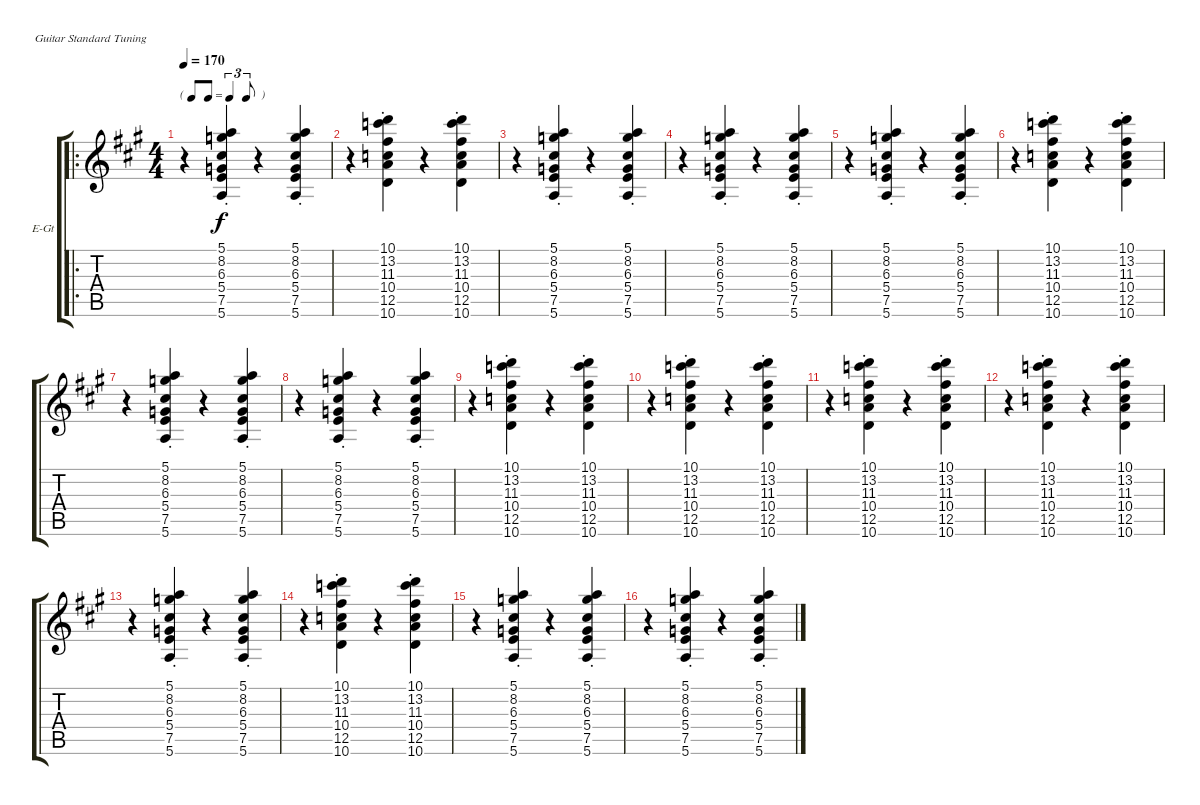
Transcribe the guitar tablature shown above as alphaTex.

\bracketExtendMode groupsimilarinstruments
\firstSystemTrackNameOrientation horizontal
\otherSystemsTrackNameOrientation horizontal
\track ("Lennon" "E-Gt") {instrument electricguitarjazz}
\staff {score tabs}
\tuning (E4 B3 G3 D3 A2 E2)
\ro
\ts (4 4)
\tf triplet8th
\tempo 170
\clef g2
\ks a
r.4{dy f} (5.1{st} 8.2{st} 6.3{st} 5.4{st} 7.5{st} 5.6{st}).4 r.4 (5.1{st} 8.2{st} 6.3{st} 5.4{st} 7.5{st} 5.6{st}).4 |
r.4 (10.1{st} 13.2{st} 11.3{st} 10.4{st} 12.5{st} 10.6{st}).4 r.4 (10.1{st} 13.2{st} 11.3{st} 10.4{st} 12.5{st} 10.6{st}).4 |
r.4 (5.1{st} 8.2{st} 6.3{st} 5.4{st} 7.5{st} 5.6{st}).4 r.4 (5.1{st} 8.2{st} 6.3{st} 5.4{st} 7.5{st} 5.6{st}).4 |
r.4 (5.1{st} 8.2{st} 6.3{st} 5.4{st} 7.5{st} 5.6{st}).4 r.4 (5.1{st} 8.2{st} 6.3{st} 5.4{st} 7.5{st} 5.6{st}).4 |
r.4 (5.1{st} 8.2{st} 6.3{st} 5.4{st} 7.5{st} 5.6{st}).4 r.4 (5.1{st} 8.2{st} 6.3{st} 5.4{st} 7.5{st} 5.6{st}).4 |
r.4 (10.1{st} 13.2{st} 11.3{st} 10.4{st} 12.5{st} 10.6{st}).4 r.4 (10.1{st} 13.2{st} 11.3{st} 10.4{st} 12.5{st} 10.6{st}).4 |
r.4 (5.1{st} 8.2{st} 6.3{st} 5.4{st} 7.5{st} 5.6{st}).4 r.4 (5.1{st} 8.2{st} 6.3{st} 5.4{st} 7.5{st} 5.6{st}).4 |
r.4 (5.1{st} 8.2{st} 6.3{st} 5.4{st} 7.5{st} 5.6{st}).4 r.4 (5.1{st} 8.2{st} 6.3{st} 5.4{st} 7.5{st} 5.6{st}).4 |
r.4 (10.1{st} 13.2{st} 11.3{st} 10.4{st} 12.5{st} 10.6{st}).4 r.4 (10.1{st} 13.2{st} 11.3{st} 10.4{st} 12.5{st} 10.6{st}).4 |
r.4 (10.1{st} 13.2{st} 11.3{st} 10.4{st} 12.5{st} 10.6{st}).4 r.4 (10.1{st} 13.2{st} 11.3{st} 10.4{st} 12.5{st} 10.6{st}).4 |
r.4 (10.1{st} 13.2{st} 11.3{st} 10.4{st} 12.5{st} 10.6{st}).4 r.4 (10.1{st} 13.2{st} 11.3{st} 10.4{st} 12.5{st} 10.6{st}).4 |
r.4 (10.1{st} 13.2{st} 11.3{st} 10.4{st} 12.5{st} 10.6{st}).4 r.4 (10.1{st} 13.2{st} 11.3{st} 10.4{st} 12.5{st} 10.6{st}).4 |
r.4 (5.1{st} 8.2{st} 6.3{st} 5.4{st} 7.5{st} 5.6{st}).4 r.4 (5.1{st} 8.2{st} 6.3{st} 5.4{st} 7.5{st} 5.6{st}).4 |
r.4 (10.1{st} 13.2{st} 11.3{st} 10.4{st} 12.5{st} 10.6{st}).4 r.4 (10.1{st} 13.2{st} 11.3{st} 10.4{st} 12.5{st} 10.6{st}).4 |
r.4 (5.1{st} 8.2{st} 6.3{st} 5.4{st} 7.5{st} 5.6{st}).4 r.4 (5.1{st} 8.2{st} 6.3{st} 5.4{st} 7.5{st} 5.6{st}).4 |
r.4 (5.1{st} 8.2{st} 6.3{st} 5.4{st} 7.5{st} 5.6{st}).4 r.4 (5.1{st} 8.2{st} 6.3{st} 5.4{st} 7.5{st} 5.6{st}).4
